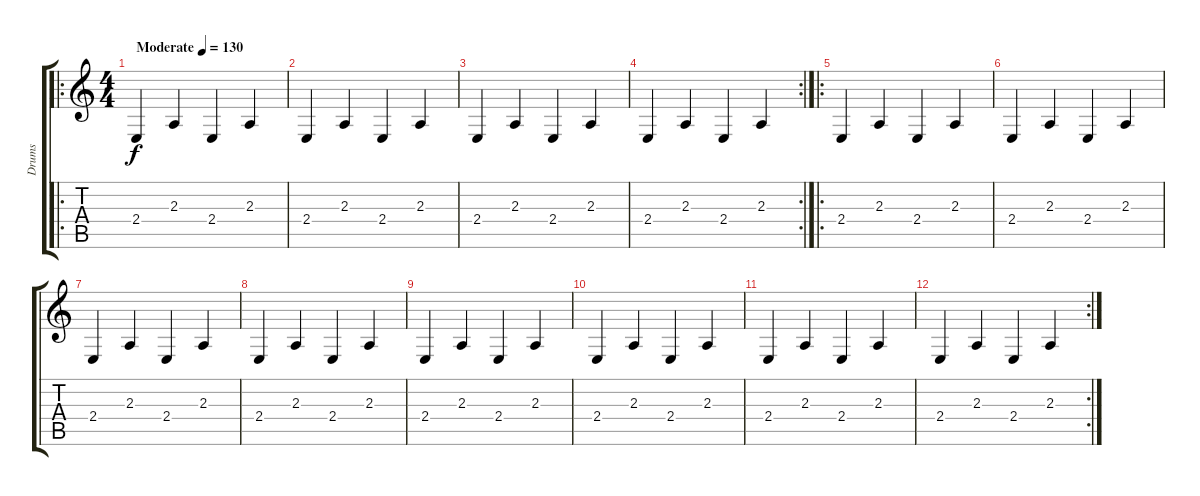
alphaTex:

\track ("Drums" "Drums") {instrument melodictom}
\staff {score tabs}
\tuning (E4 B3 G3 D3 A2 E2) {hide}
\ro
\ts (4 4)
\tempo (130 "Moderate")
\clef g2
\ks c
2.4.4{dy f instrument melodictom} 2.3.4 2.4.4 2.3.4 |
2.4.4 2.3.4 2.4.4 2.3.4 |
2.4.4 2.3.4 2.4.4 2.3.4 |
\rc 2
2.4.4 2.3.4 2.4.4 2.3.4 |
\ro
2.4.4 2.3.4 2.4.4 2.3.4 |
2.4.4 2.3.4 2.4.4 2.3.4 |
2.4.4 2.3.4 2.4.4 2.3.4 |
2.4.4 2.3.4 2.4.4 2.3.4 |
2.4.4 2.3.4 2.4.4 2.3.4 |
2.4.4 2.3.4 2.4.4 2.3.4 |
2.4.4 2.3.4 2.4.4 2.3.4 |
\rc 2
2.4.4 2.3.4 2.4.4 2.3.4
